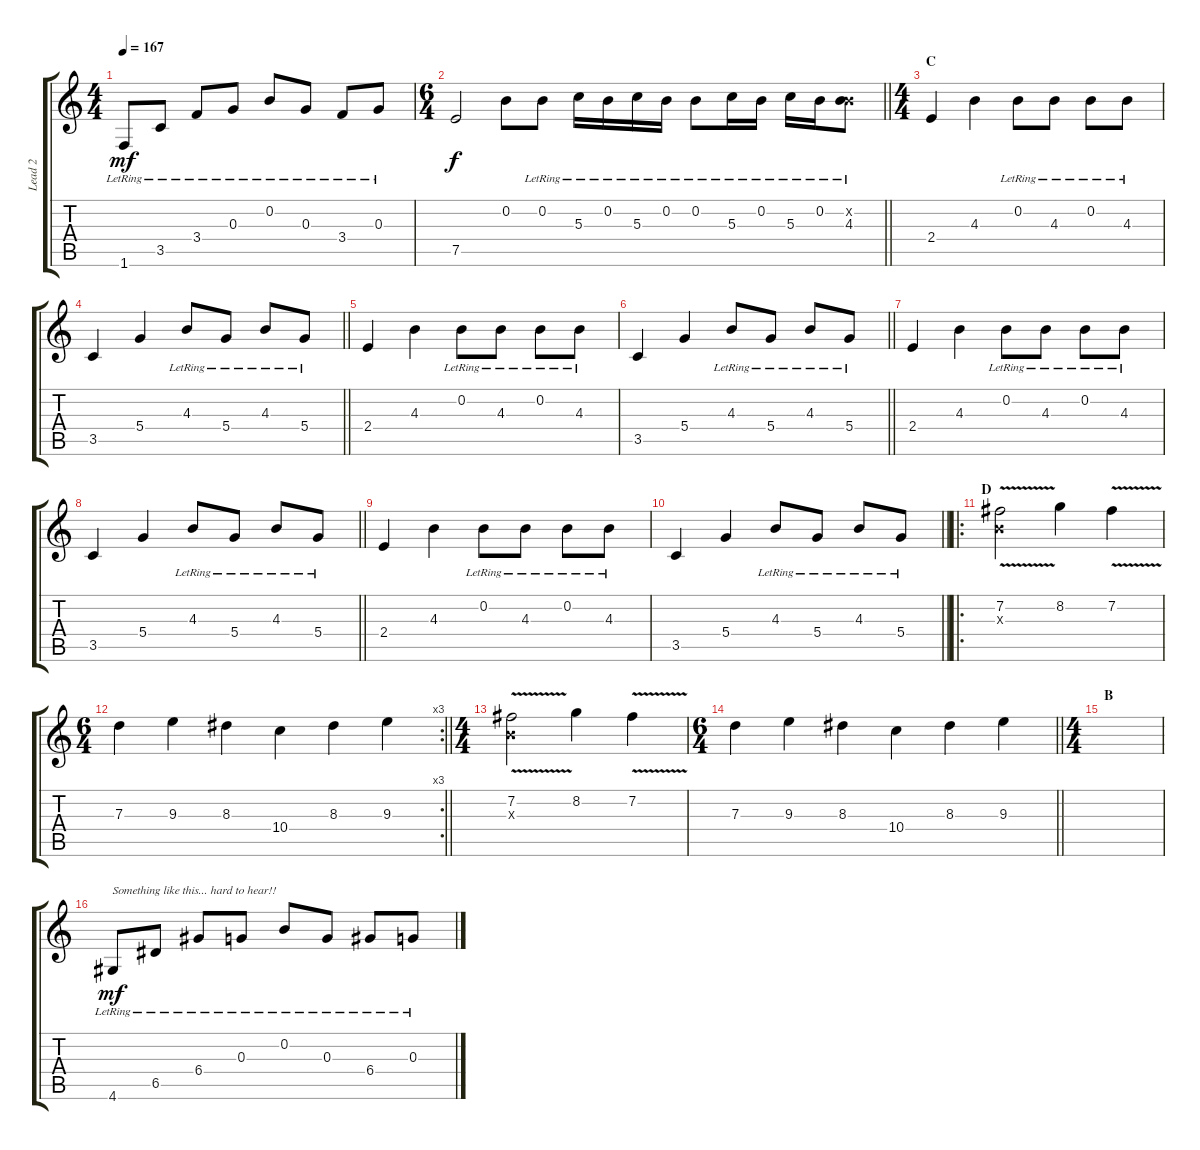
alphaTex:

\track ("Lead 2" "Lead 2") {instrument overdrivenguitar}
\staff {score tabs}
\tuning (E4 B3 G3 D3 A2 E2) {hide}
\ts (4 4)
\tempo 167
\clef g2
\ks c
1.6{lr}.8{dy mf} 3.5{lr}.8 3.4{lr}.8 0.3{lr}.8 0.2{lr}.8 0.3{lr}.8 3.4{lr}.8 0.3{lr}.8 |
\ts (6 4)
\barLineRight lightlight
7.5.2{dy f} 0.2.8 0.2{lr}.8 5.3{lr}.16 0.2{lr}.16 5.3{lr}.16 0.2{lr}.16 0.2{lr}.8 5.3{lr}.16 0.2{lr}.16 5.3{lr}.16 0.2{lr}.16 (0.2{x} 4.3{lr}).8 |
\ts (4 4)
\section ("" "C")
2.4.4 4.3.4 0.2{lr}.8{instrument distortionguitar} 4.3{lr}.8{instrument overdrivenguitar} 0.2{lr}.8{instrument distortionguitar} 4.3{lr}.8{instrument overdrivenguitar} |
\barLineRight lightlight
3.5.4{instrument distortionguitar} 5.4.4 4.3{lr}.8 5.4{lr}.8 4.3{lr}.8 5.4{lr}.8 |
\section ("" "")
2.4.4 4.3.4 0.2{lr}.8{instrument distortionguitar} 4.3{lr}.8{instrument overdrivenguitar} 0.2{lr}.8{instrument distortionguitar} 4.3{lr}.8{instrument overdrivenguitar} |
\barLineRight lightlight
3.5.4{instrument distortionguitar} 5.4.4 4.3{lr}.8 5.4{lr}.8 4.3{lr}.8 5.4{lr}.8 |
\section ("" "")
2.4.4 4.3.4 0.2{lr}.8{instrument distortionguitar} 4.3{lr}.8{instrument overdrivenguitar} 0.2{lr}.8{instrument distortionguitar} 4.3{lr}.8{instrument overdrivenguitar} |
\barLineRight lightlight
3.5.4{instrument distortionguitar} 5.4.4 4.3{lr}.8 5.4{lr}.8 4.3{lr}.8 5.4{lr}.8 |
\section ("" "")
2.4.4 4.3.4 0.2{lr}.8{instrument distortionguitar} 4.3{lr}.8{instrument overdrivenguitar} 0.2{lr}.8{instrument distortionguitar} 4.3{lr}.8{instrument overdrivenguitar} |
\barLineRight lightlight
3.5.4{instrument distortionguitar} 5.4.4 4.3{lr}.8 5.4{lr}.8 4.3{lr}.8 5.4{lr}.8 |
\ro
\section ("" "D")
(7.2{v} 4.3{x}).2{instrument distortionguitar} 8.2.4 7.2{v}.4 |
\rc 3
\ts (6 4)
\barLineRight lightlight
7.3.4 9.3.4 8.3.4 10.4.4 8.3.4 9.3.4 |
\ts (4 4)
\section ("" "")
(7.2{v} 4.3{x}).2{instrument distortionguitar} 8.2.4 7.2{v}.4 |
\ts (6 4)
\barLineRight lightlight
7.3.4 9.3.4 8.3.4 10.4.4 8.3.4 9.3.4 |
\ts (4 4)
\section ("" "B")
|
4.6{lr}.8{txt "Something like this... hard to hear!!" dy mf} 6.5{lr}.8 6.4{lr}.8 0.3{lr}.8 0.2{lr}.8 0.3{lr}.8 6.4{lr}.8 0.3{lr}.8
